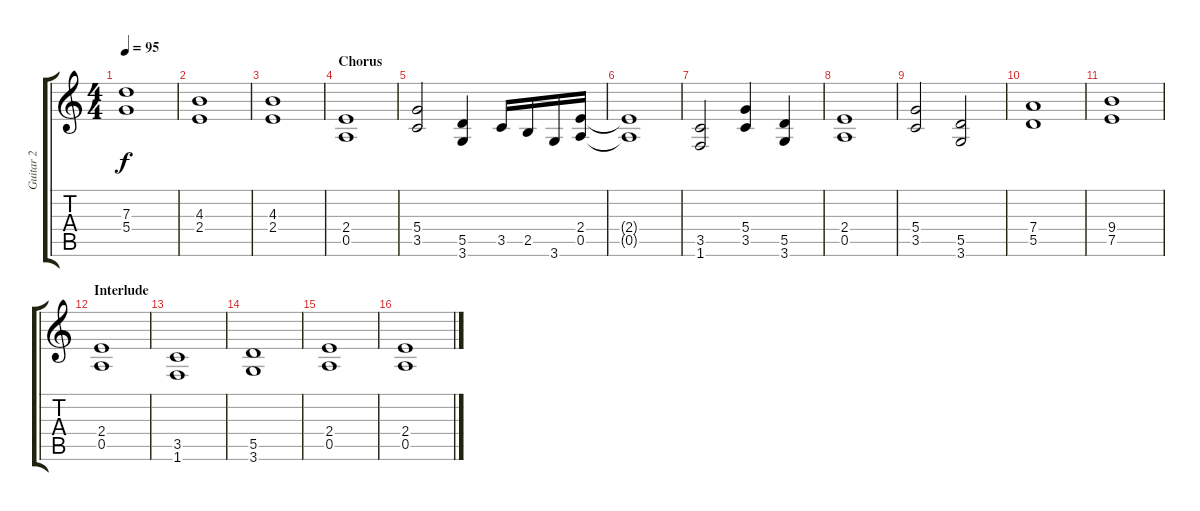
\track ("Guitar 2" "Guitar 2") {instrument overdrivenguitar}
\staff {score tabs}
\tuning (E4 B3 G3 D3 A2 E2) {hide}
\ts (4 4)
\tempo 95
\clef g2
\ks c
(7.3 5.4).1{dy f} |
(4.3 2.4).1 |
(4.3 2.4).1 |
\section ("" "Chorus")
(2.4 0.5).1 |
(5.4 3.5).2 (5.5 3.6).4 3.5.16 2.5.16 3.6.16 (2.4 0.5).16 |
(2.4{t} 0.5{t}).1 |
(3.5 1.6).2 (5.4 3.5).4 (5.5 3.6).4 |
(2.4 0.5).1 |
(5.4 3.5).2 (5.5 3.6).2 |
(7.4 5.5).1 |
(9.4 7.5).1 |
\section ("" "Interlude")
(2.4 0.5).1 |
(3.5 1.6).1 |
(5.5 3.6).1 |
(2.4 0.5).1 |
(2.4 0.5).1
